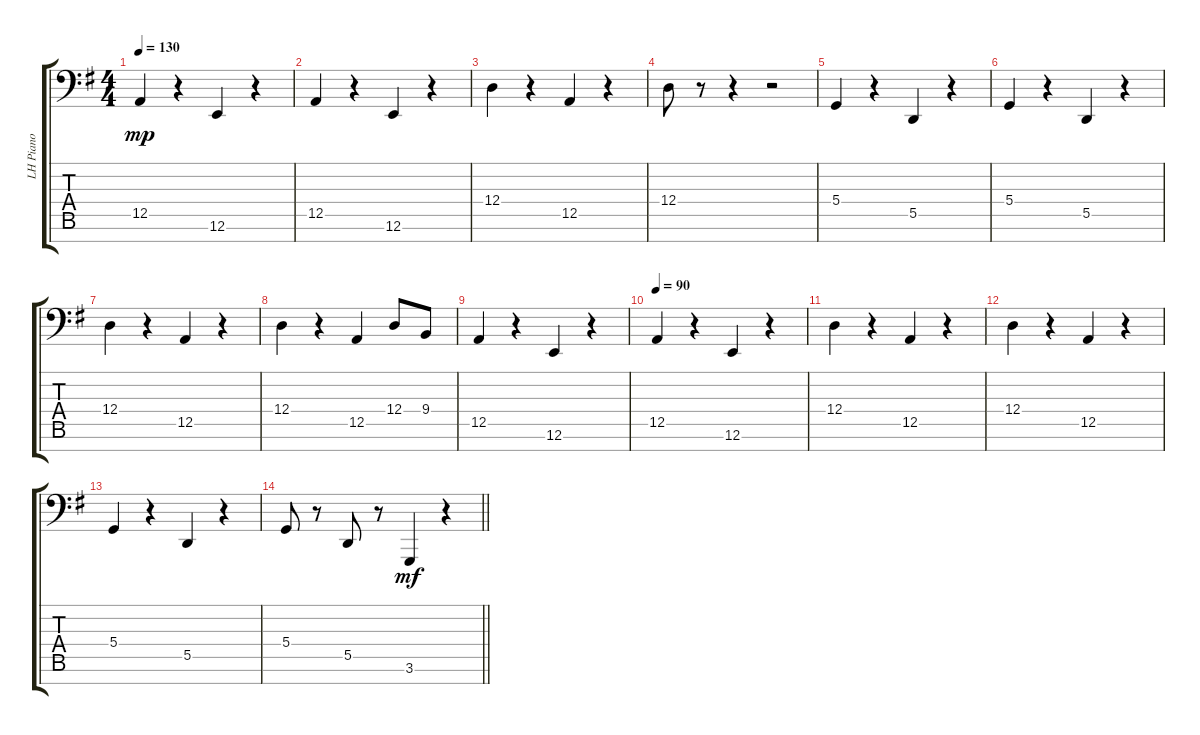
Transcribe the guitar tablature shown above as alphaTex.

\track ("LH Piano" "LH Piano") {instrument acousticgrandpiano}
\staff {score tabs}
\tuning (E3 B2 G2 D2 A1 E1 A0) {hide}
\ts (4 4)
\tempo 130
\clef f4
\ks g
12.5.4{dy mp} r.4 12.6.4 r.4 |
12.5.4 r.4 12.6.4 r.4 |
12.4.4 r.4 12.5.4 r.4 |
12.4.8 r.8 r.4 r.2 |
5.4.4 r.4 5.5.4 r.4 |
5.4.4 r.4 5.5.4 r.4 |
12.4.4 r.4 12.5.4 r.4 |
12.4.4 r.4 12.5.4 12.4.8 9.4.8 |
12.5.4 r.4 12.6.4 r.4 |
\tempo 90
12.5.4 r.4 12.6.4 r.4 |
12.4.4 r.4 12.5.4 r.4 |
12.4.4 r.4 12.5.4 r.4 |
5.4.4 r.4 5.5.4 r.4 |
\barLineRight lightlight
5.4.8 r.8 5.5.8 r.8 3.6.4{dy mf} r.4
